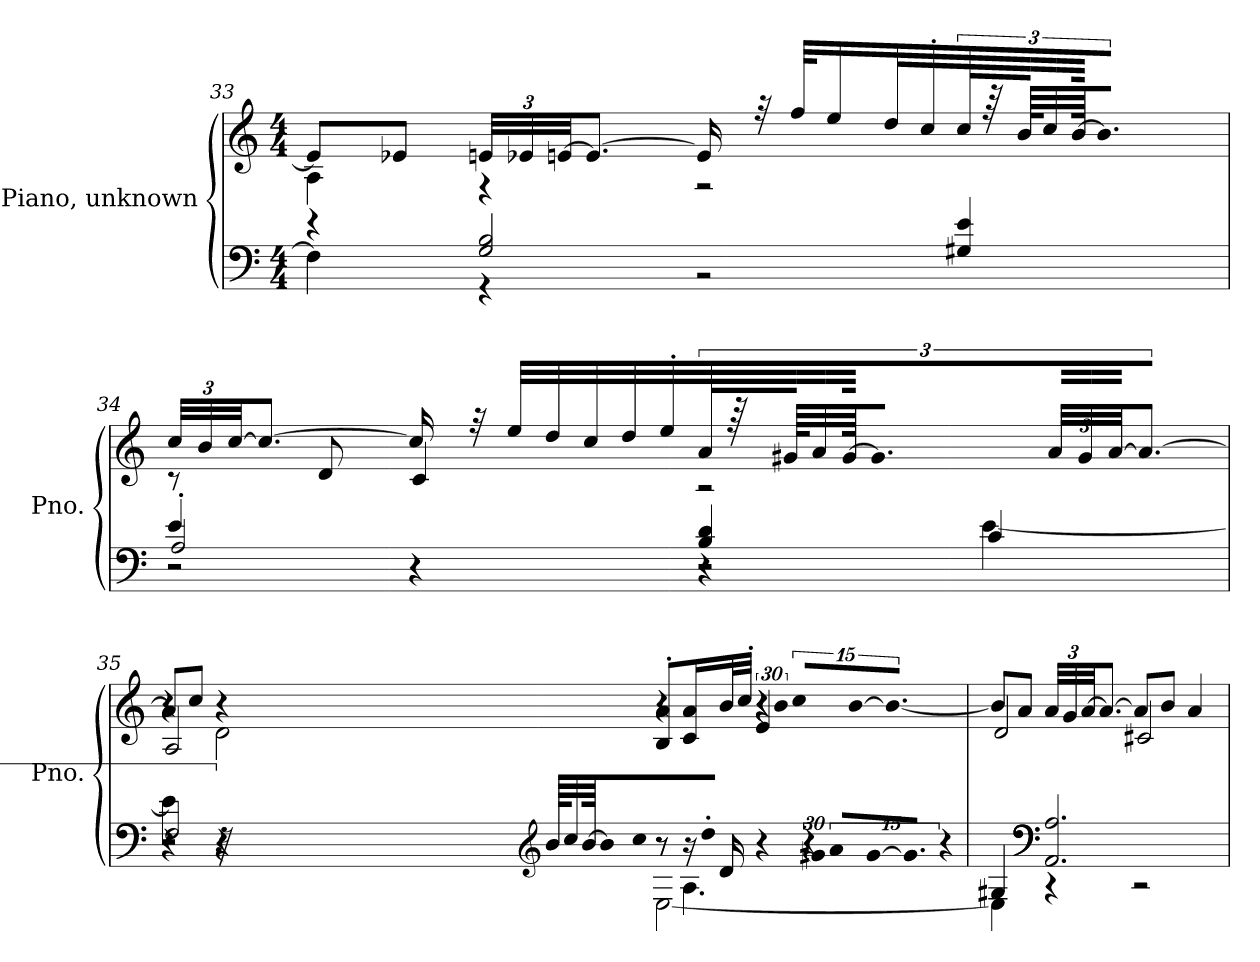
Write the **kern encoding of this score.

**kern	**kern
*part1	*part1
*staff2	*staff1
*I"Piano, unknown	*
*I'Pno.	*
!!LO:LB:g=z
*clefF4	*clefG2
*k[]	*k[]
*M4/4	*M4/4
=33	=33
*^	*^
4r	4F#\]	8e-/L]	4A\
.	.	8e-X/J	.
*	*	*Xbrackettup	*
2G/ 2B/	4r	48en/LLL	4r
.	.	48e-X/	.
.	.	[48en/JJ	.
.	.	8.e/J_	.
.	2r	16e/]	2r
.	.	32r	.
.	.	32ff/KLL	.
.	.	16ee/	.
.	.	32dd/L	.
.	.	32cc'/	.
*	*	*brackettup	*
4G#X/ 4e/	.	96cc/JJJk	.
.	.	96r	.
.	.	96b/KLLL	.
*	*	*Xbrackettup	*
.	.	48cc/	.
.	.	[96b/JJK	.
.	.	8.b/J]	.
!!LO:PB:g=z	!!
=34	=34	=34	=34
*	*^	*	*
4e'/	2r	2A/	48cc/LLL	8r
.	.	.	48b/	.
.	.	.	[48cc/JJ	.
.	.	.	8.cc/J_	.
.	.	.	.	8d/
4r	.	.	16cc/]	4c/
.	.	.	32r	.
.	.	.	32ee/LLL	.
.	.	.	32dd/	.
.	.	.	32cc/	.
.	.	.	32dd/	.
.	.	.	32ee'/	.
*	*	*	*brackettup	*
4B/ 4d/	4r	2r	96a/JJJk	2r
.	.	.	96r	.
.	.	.	96g#X/KLLL	.
*	*	*	*Xbrackettup	*
.	.	.	48a/	.
.	.	.	[96g#/JJK	.
.	.	.	8.g#/J]	.
4c/	[4e\	.	48a/LLL	.
.	.	.	48g#/	.
.	.	.	[48a/JJ	.
.	.	.	8.a/J_	.
!!LO:LB:g=z
=35	=35	=35	=35	=35
*	*	*^	*	*^
4r	4e\]	2F/	2r	8a/L]	4r	2A/
.	.	.	.	8cc/J	.	.
48r	4r	.	.	4r	2d\	.
*clefG2	*	*	*	*	*	*
96b/KLLL	.	.	.	.	.	.
*Xbrackettup	*	*	*	*	*	*
48cc/	.	.	.	.	.	.
[96b/JK	.	.	.	.	.	.
16b/]	.	.	.	.	.	.
16cc/	.	.	.	.	.	.
16dd'/JJ	.	.	.	.	.	.
*brackettup	*	*	*	*	*	*
!LO:N:vis=64	!	!	!	!	!	!
960%17r	[2E\	8r	8r	8B/' 8a/'L	.	4r
!LO:N:vis=64	!	!	!	!	!	!
960%17g#X/	.	.	.	.	.	.
1920ryy	.	.	.	.	.	.
!LO:N:vis=64	!	!	!	!	!	!
960%17a/LLLL	.	.	.	.	.	.
!LO:N:vis=256	!	!	!	!	!	!
[1920%17g#/JJJK	.	.	.	.	.	.
8.g#/J]	.	.	.	.	.	.
.	.	16r	4.A\	16c/ 16a/L	.	.
.	.	16d/	.	32b/L	.	.
.	.	.	.	32cc'/JJJ	.	.
*	*	*	*	*brackettup	*	*
!	!	!	!	!LO:N:vis=64	!	!
4r	.	4r	.	960%17r	4r	4e/
!	!	!	!	!LO:N:vis=64	!	!
.	.	.	.	960%17b/	.	.
.	.	.	.	1920ryy	.	.
!	!	!	!	!LO:N:vis=64	!	!
.	.	.	.	960%17cc/LLLL	.	.
!	!	!	!	!LO:N:vis=256	!	!
.	.	.	.	[1920%17b/JJJK	.	.
.	.	.	.	8.b/J_	.	.
*	*v	*v	*v	*	*	*
*	*	*	*v	*v
=36	=36	=36	=36
4G#X/	4E\]	8b/L]	2d/
.	.	8a/J	.
*clefF4	*	*	*
*	*	*Xbrackettup	*
2.AA/ 2.A/	4r	48a/LLL	.
.	.	48g/	.
.	.	[48a/JJ	.
.	.	8.a/J_	.
.	2r	8a/L]	2c#X/
.	.	8b/J	.
.	.	4a/	.
*v	*v	*	*
*	*v	*v
=	=
*-	*-
